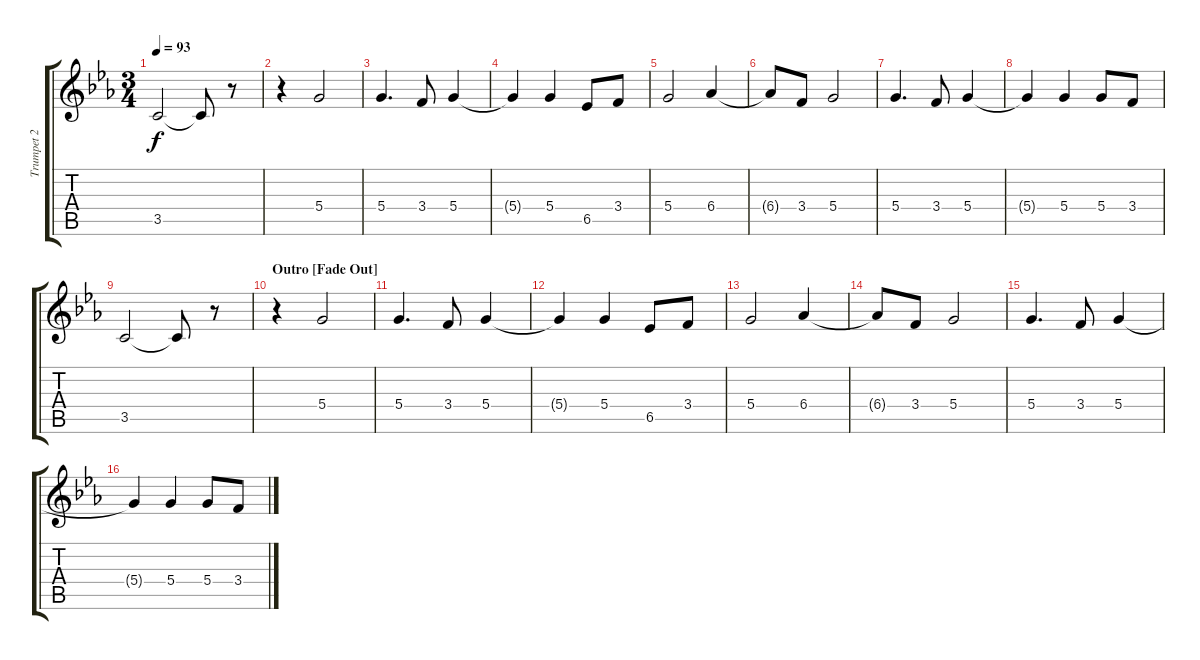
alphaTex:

\track ("Trumpet 2" "Trumpet 2") {instrument trumpet}
\staff {score tabs}
\tuning (E5 B4 G4 D4 A3 E3) {hide}
\ts (3 4)
\tempo 93
\clef g2
\ks cminor
3.5.2{dy f} 3.5{t}.8 r.8 |
r.4 5.4.2 |
5.4.4{d} 3.4.8 5.4.4 |
5.4{t}.4 5.4.4 6.5.8 3.4.8 |
5.4.2 6.4.4 |
6.4{t}.8 3.4.8 5.4.2 |
5.4.4{d} 3.4.8 5.4.4 |
5.4{t}.4 5.4.4 5.4.8 3.4.8 |
3.5.2 3.5{t}.8 r.8 |
\section ("" "Outro [Fade Out]")
r.4 5.4.2 |
5.4.4{d} 3.4.8 5.4.4 |
5.4{t}.4 5.4.4 6.5.8 3.4.8 |
5.4.2 6.4.4 |
6.4{t}.8 3.4.8 5.4.2 |
5.4.4{d} 3.4.8 5.4.4 |
5.4{t}.4 5.4.4 5.4.8 3.4.8
